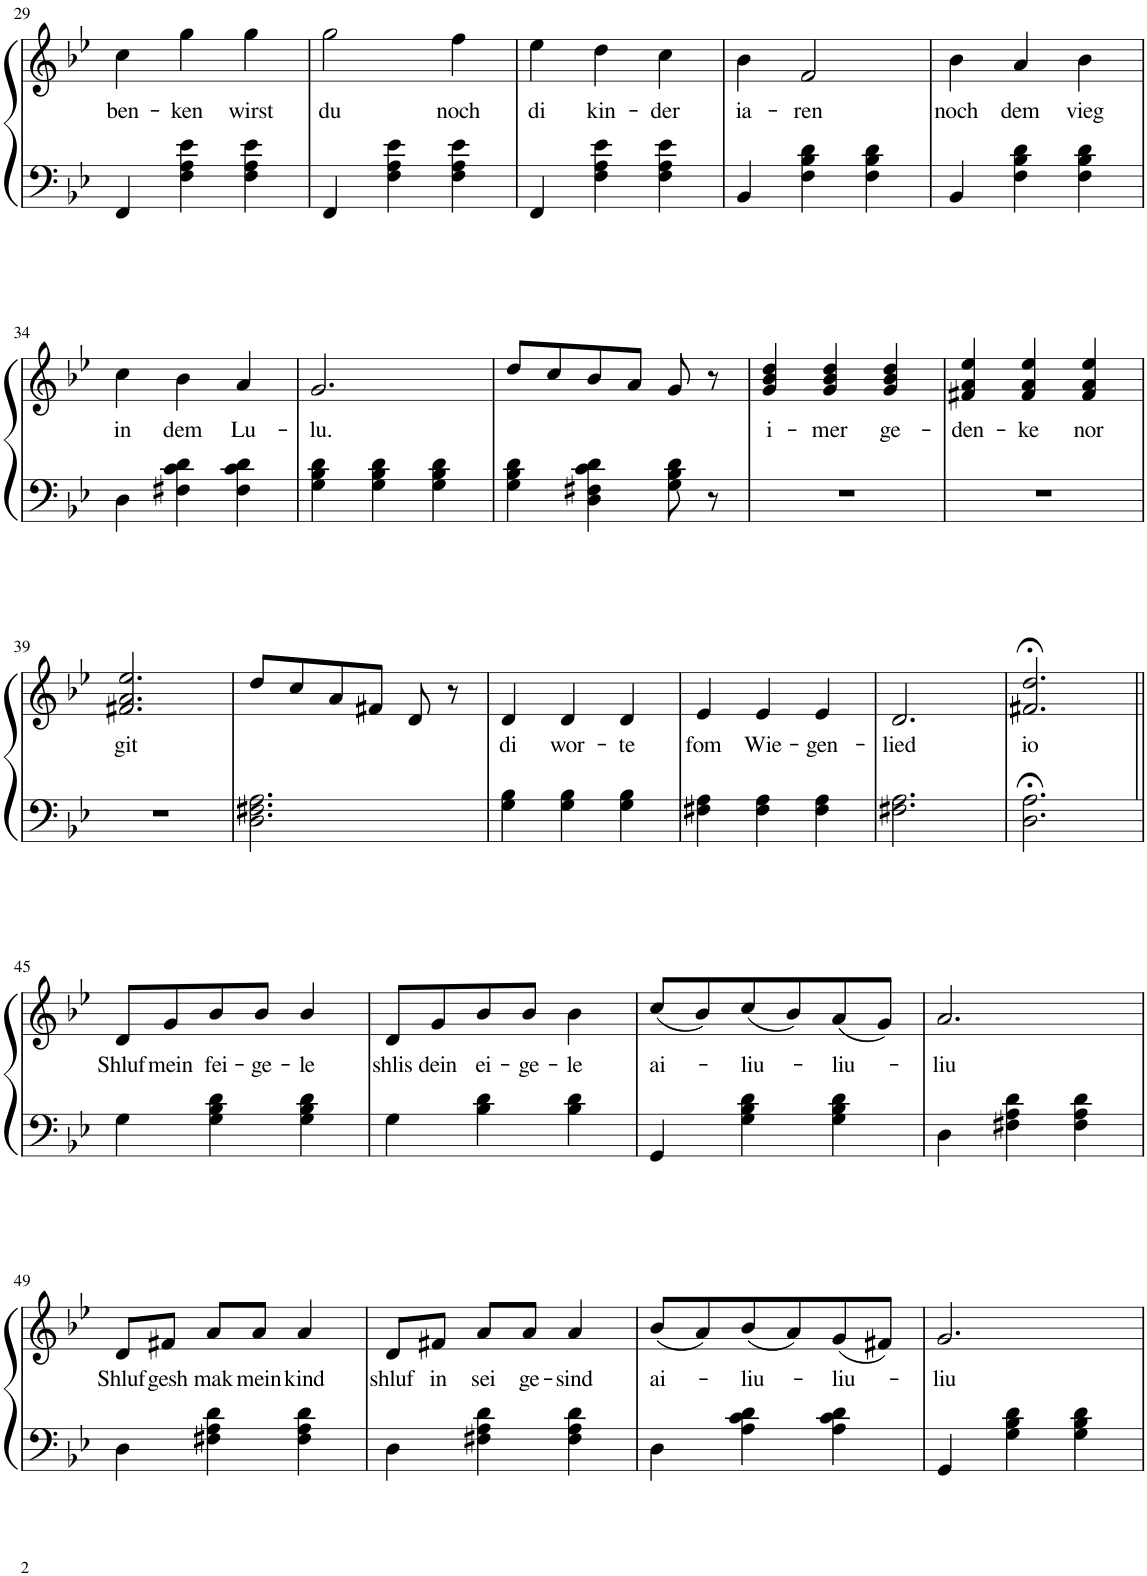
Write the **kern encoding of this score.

**kern	**kern	**text
*part1	*part1	*part1
*staff2	*staff1	*staff1
*I"Klavier	*	*
*I'Klav.	*	*
!!LO:PB:g=z
*clefF4	*clefG2	*
*k[b-e-]	*k[b-e-]	*
*M3/4	*M3/4	*
=29	=29	=29
!	!	!LO:LY:b
4FF/	4cc\	ben-
!	!	!LO:LY:b
4F\ 4A\ 4e-\	4gg\	-ken
!	!	!LO:LY:b
4F\ 4A\ 4e-\	4gg\	wirst
=30	=30	=30
!	!	!LO:LY:b
4FF/	2gg\	du
4F\ 4A\ 4e-\	.	.
!	!	!LO:LY:b
4F\ 4A\ 4e-\	4ff\	noch
=31	=31	=31
!	!	!LO:LY:b
4FF/	4ee-\	di
!	!	!LO:LY:b
4F\ 4A\ 4e-\	4dd\	kin-
!	!	!LO:LY:b
4F\ 4A\ 4e-\	4cc\	-der
=32	=32	=32
!	!	!LO:LY:b
4BB-/	4b-\	ia-
!	!	!LO:LY:b
4F\ 4B-\ 4d\	2f/	-ren
4F\ 4B-\ 4d\	.	.
=33	=33	=33
!	!	!LO:LY:b
4BB-/	4b-\	noch
!	!	!LO:LY:b
4F\ 4B-\ 4d\	4a/	dem
!	!	!LO:LY:b
4F\ 4B-\ 4d\	4b-\	vieg
!!LO:LB:g=z
=34	=34	=34
!	!	!LO:LY:b
4D\	4cc\	in
!	!	!LO:LY:b
4F#X\ 4c\ 4d\	4b-\	dem
!	!	!LO:LY:b
4F#\ 4c\ 4d\	4a/	Lu-
=35	=35	=35
!	!	!LO:LY:b
4G\ 4B-\ 4d\	2.g/	-lu.
4G\ 4B-\ 4d\	.	.
4G\ 4B-\ 4d\	.	.
=36	=36	=36
4G\ 4B-\ 4d\	8dd/L	.
.	8cc/	.
4D\ 4F#X\ 4c\ 4d\	8b-/	.
.	8a/J	.
8G\ 8B-\ 8d\	8g/	.
8r	8r	.
=37	=37	=37
!	!	!LO:LY:b
2.r	4g/ 4b-/ 4dd/	i-
!	!	!LO:LY:b
.	4g/ 4b-/ 4dd/	-mer
!	!	!LO:LY:b
.	4g/ 4b-/ 4dd/	ge-
=38	=38	=38
!	!	!LO:LY:b
2.r	4f#X/ 4a/ 4ee-/	-den-
!	!	!LO:LY:b
.	4f#/ 4a/ 4ee-/	-ke
!	!	!LO:LY:b
.	4f#/ 4a/ 4ee-/	nor
!!LO:LB:g=z
=39	=39	=39
!	!	!LO:LY:b
2.r	2.f#X/ 2.a/ 2.ee-/	git
=40	=40	=40
2.D\ 2.F#X\ 2.A\	8dd/L	.
.	8cc/	.
.	8a/	.
.	8f#X/J	.
.	8d/	.
.	8r	.
=41	=41	=41
!	!	!LO:LY:b
4G\ 4B-\	4d/	di
!	!	!LO:LY:b
4G\ 4B-\	4d/	wor-
!	!	!LO:LY:b
4G\ 4B-\	4d/	-te
=42	=42	=42
!	!	!LO:LY:b
4F#X\ 4A\	4e-/	fom
!	!	!LO:LY:b
4F#\ 4A\	4e-/	Wie-
!	!	!LO:LY:b
4F#\ 4A\	4e-/	-gen-
=43	=43	=43
!	!	!LO:LY:b
2.F#X\ 2.A\	2.d/	-lied
=44	=44	=44
!	!	!LO:LY:b
2.D\;< 2.A\;<	2.f#X/;< 2.dd/;<	io
!!LO:LB:g=z
=45||	=45||	=45||
!	!	!LO:LY:b
4G\	8d/L	Shluf
!	!	!LO:LY:b
.	8g/	mein
!	!	!LO:LY:b
4G\ 4B-\ 4d\	8b-/	fei-
!	!	!LO:LY:b
.	8b-/J	-ge-
!	!	!LO:LY:b
4G\ 4B-\ 4d\	4b-/	-le
=46	=46	=46
!	!	!LO:LY:b
4G\	8d/L	shlis
!	!	!LO:LY:b
.	8g/	dein
!	!	!LO:LY:b
4B-\ 4d\	8b-/	ei-
!	!	!LO:LY:b
.	8b-/J	-ge-
!	!	!LO:LY:b
4B-\ 4d\	4b-\	-le
=47	=47	=47
!	!	!LO:LY:b
4GG/	(8cc/L	ai-
.	8b-/)	.
!	!	!LO:LY:b
4G\ 4B-\ 4d\	(8cc/	-liu-
.	8b-/)	.
!	!	!LO:LY:b
4G\ 4B-\ 4d\	(8a/	-liu-
.	8g/J)	.
=48	=48	=48
!	!	!LO:LY:b
4D\	2.a/	-liu
4F#X\ 4A\ 4d\	.	.
4F#\ 4A\ 4d\	.	.
!!LO:LB:g=z
=49	=49	=49
!	!	!LO:LY:b
4D\	8d/L	Shluf
!	!	!LO:LY:b
.	8f#X/J	gesh
!	!	!LO:LY:b
4F#X\ 4A\ 4d\	8a/L	mak
!	!	!LO:LY:b
.	8a/J	mein
!	!	!LO:LY:b
4F#\ 4A\ 4d\	4a/	kind
=50	=50	=50
!	!	!LO:LY:b
4D\	8d/L	shluf
!	!	!LO:LY:b
.	8f#X/J	in
!	!	!LO:LY:b
4F#X\ 4A\ 4d\	8a/L	sei
!	!	!LO:LY:b
.	8a/J	ge-
!	!	!LO:LY:b
4F#\ 4A\ 4d\	4a/	-sind
=51	=51	=51
!	!	!LO:LY:b
4D\	(8b-/L	ai-
.	8a/)	.
!	!	!LO:LY:b
4A\ 4c\ 4d\	(8b-/	-liu-
.	8a/)	.
!	!	!LO:LY:b
4A\ 4c\ 4d\	(8g/	-liu-
.	8f#X/J)	.
=52	=52	=52
!	!	!LO:LY:b
4GG/	2.g/	-liu
4G\ 4B-\ 4d\	.	.
4G\ 4B-\ 4d\	.	.
=	=	=
*-	*-	*-
